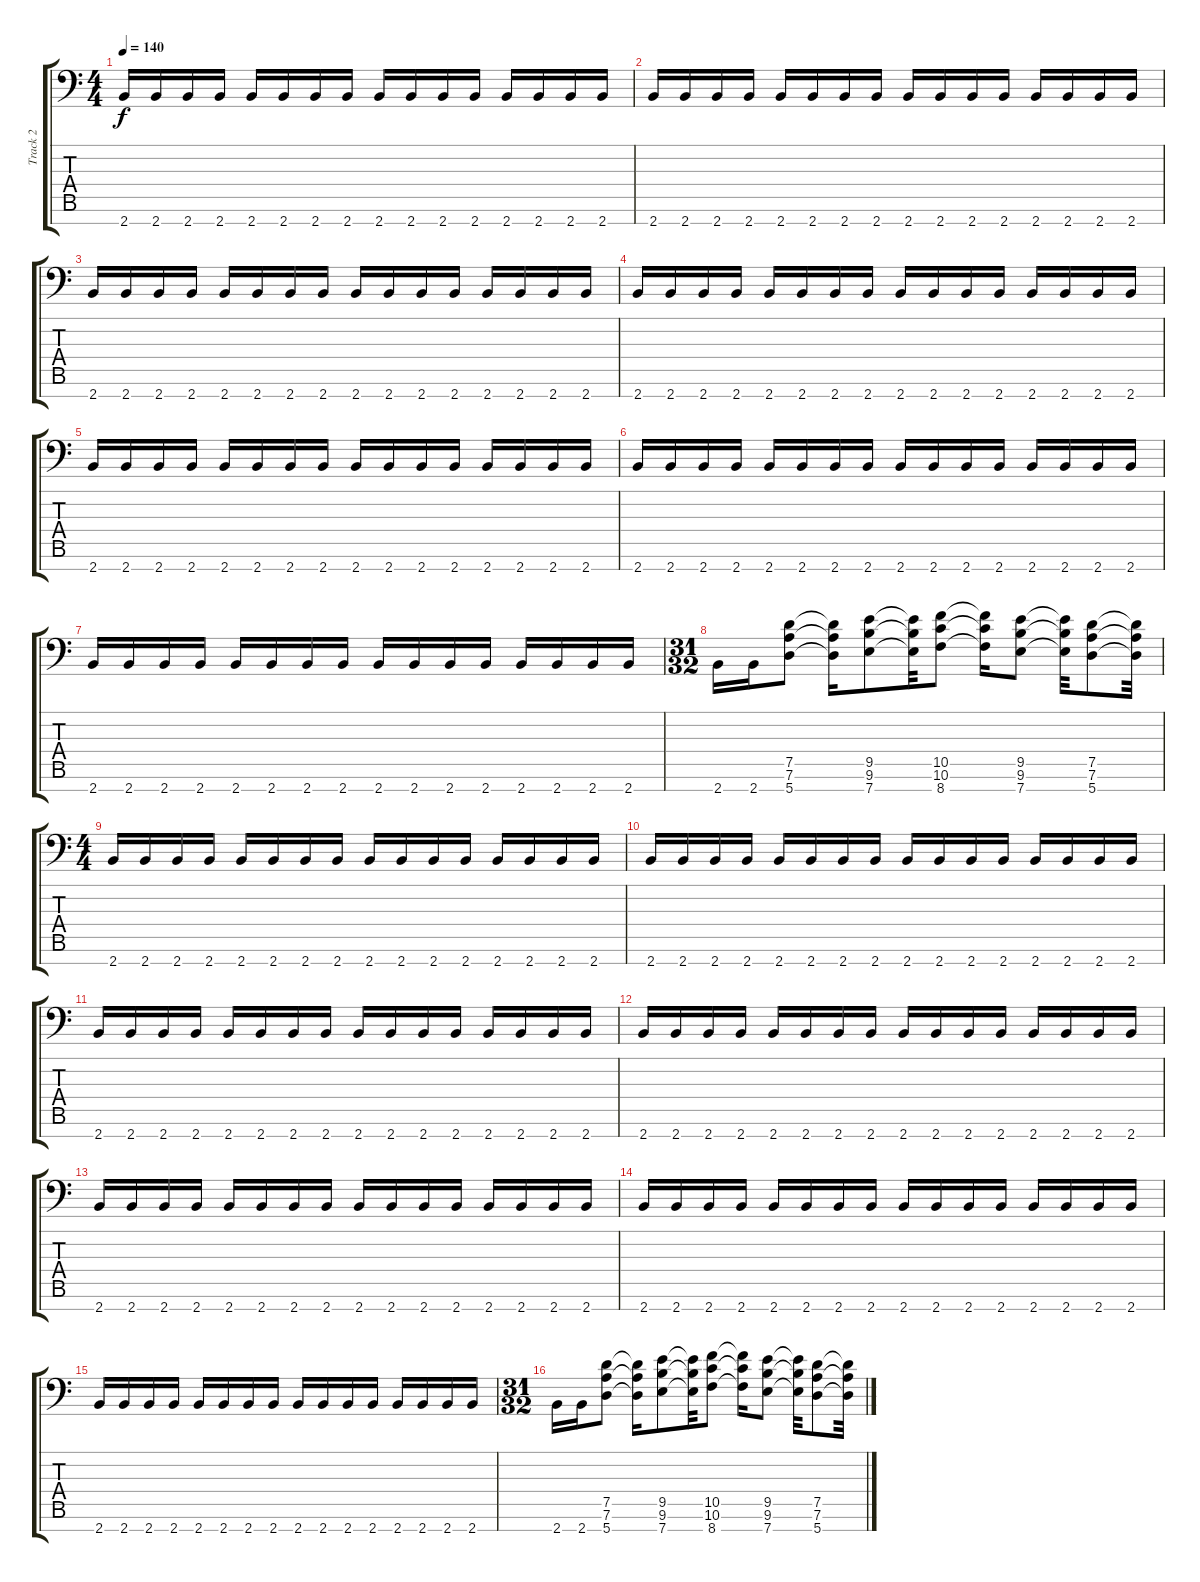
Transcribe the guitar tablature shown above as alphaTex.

\track ("Track 2" "Track 2") {instrument distortionguitar}
\staff {score tabs}
\tuning (D4 A3 F3 C3 G2 D2 A1) {hide}
\ts (4 4)
\tempo 140
\clef f4
\ks c
2.7.16{dy f} 2.7.16 2.7.16 2.7.16 2.7.16 2.7.16 2.7.16 2.7.16 2.7.16 2.7.16 2.7.16 2.7.16 2.7.16 2.7.16 2.7.16 2.7.16 |
2.7.16 2.7.16 2.7.16 2.7.16 2.7.16 2.7.16 2.7.16 2.7.16 2.7.16 2.7.16 2.7.16 2.7.16 2.7.16 2.7.16 2.7.16 2.7.16 |
2.7.16 2.7.16 2.7.16 2.7.16 2.7.16 2.7.16 2.7.16 2.7.16 2.7.16 2.7.16 2.7.16 2.7.16 2.7.16 2.7.16 2.7.16 2.7.16 |
2.7.16 2.7.16 2.7.16 2.7.16 2.7.16 2.7.16 2.7.16 2.7.16 2.7.16 2.7.16 2.7.16 2.7.16 2.7.16 2.7.16 2.7.16 2.7.16 |
2.7.16 2.7.16 2.7.16 2.7.16 2.7.16 2.7.16 2.7.16 2.7.16 2.7.16 2.7.16 2.7.16 2.7.16 2.7.16 2.7.16 2.7.16 2.7.16 |
2.7.16 2.7.16 2.7.16 2.7.16 2.7.16 2.7.16 2.7.16 2.7.16 2.7.16 2.7.16 2.7.16 2.7.16 2.7.16 2.7.16 2.7.16 2.7.16 |
2.7.16 2.7.16 2.7.16 2.7.16 2.7.16 2.7.16 2.7.16 2.7.16 2.7.16 2.7.16 2.7.16 2.7.16 2.7.16 2.7.16 2.7.16 2.7.16 |
\ts (31 32)
2.7.16 2.7.16 (7.5 7.6 5.7).8 (7.5{t} 7.6{t} 5.7{t}).16 (9.5 9.6 7.7).8 (9.5{t} 9.6{t} 7.7{t}).32 (10.5 10.6 8.7).8 (10.5{t} 10.6{t} 8.7{t}).16 (9.5 9.6 7.7).8 (9.5{t} 9.6{t} 7.7{t}).32 (7.5 7.6 5.7).8 (7.5{t} 7.6{t} 5.7{t}).32 |
\ts (4 4)
2.7.16 2.7.16 2.7.16 2.7.16 2.7.16 2.7.16 2.7.16 2.7.16 2.7.16 2.7.16 2.7.16 2.7.16 2.7.16 2.7.16 2.7.16 2.7.16 |
2.7.16 2.7.16 2.7.16 2.7.16 2.7.16 2.7.16 2.7.16 2.7.16 2.7.16 2.7.16 2.7.16 2.7.16 2.7.16 2.7.16 2.7.16 2.7.16 |
2.7.16 2.7.16 2.7.16 2.7.16 2.7.16 2.7.16 2.7.16 2.7.16 2.7.16 2.7.16 2.7.16 2.7.16 2.7.16 2.7.16 2.7.16 2.7.16 |
2.7.16 2.7.16 2.7.16 2.7.16 2.7.16 2.7.16 2.7.16 2.7.16 2.7.16 2.7.16 2.7.16 2.7.16 2.7.16 2.7.16 2.7.16 2.7.16 |
2.7.16 2.7.16 2.7.16 2.7.16 2.7.16 2.7.16 2.7.16 2.7.16 2.7.16 2.7.16 2.7.16 2.7.16 2.7.16 2.7.16 2.7.16 2.7.16 |
2.7.16 2.7.16 2.7.16 2.7.16 2.7.16 2.7.16 2.7.16 2.7.16 2.7.16 2.7.16 2.7.16 2.7.16 2.7.16 2.7.16 2.7.16 2.7.16 |
2.7.16 2.7.16 2.7.16 2.7.16 2.7.16 2.7.16 2.7.16 2.7.16 2.7.16 2.7.16 2.7.16 2.7.16 2.7.16 2.7.16 2.7.16 2.7.16 |
\ts (31 32)
2.7.16 2.7.16 (7.5 7.6 5.7).8 (7.5{t} 7.6{t} 5.7{t}).16 (9.5 9.6 7.7).8 (9.5{t} 9.6{t} 7.7{t}).32 (10.5 10.6 8.7).8 (10.5{t} 10.6{t} 8.7{t}).16 (9.5 9.6 7.7).8 (9.5{t} 9.6{t} 7.7{t}).32 (7.5 7.6 5.7).8 (7.5{t} 7.6{t} 5.7{t}).32
